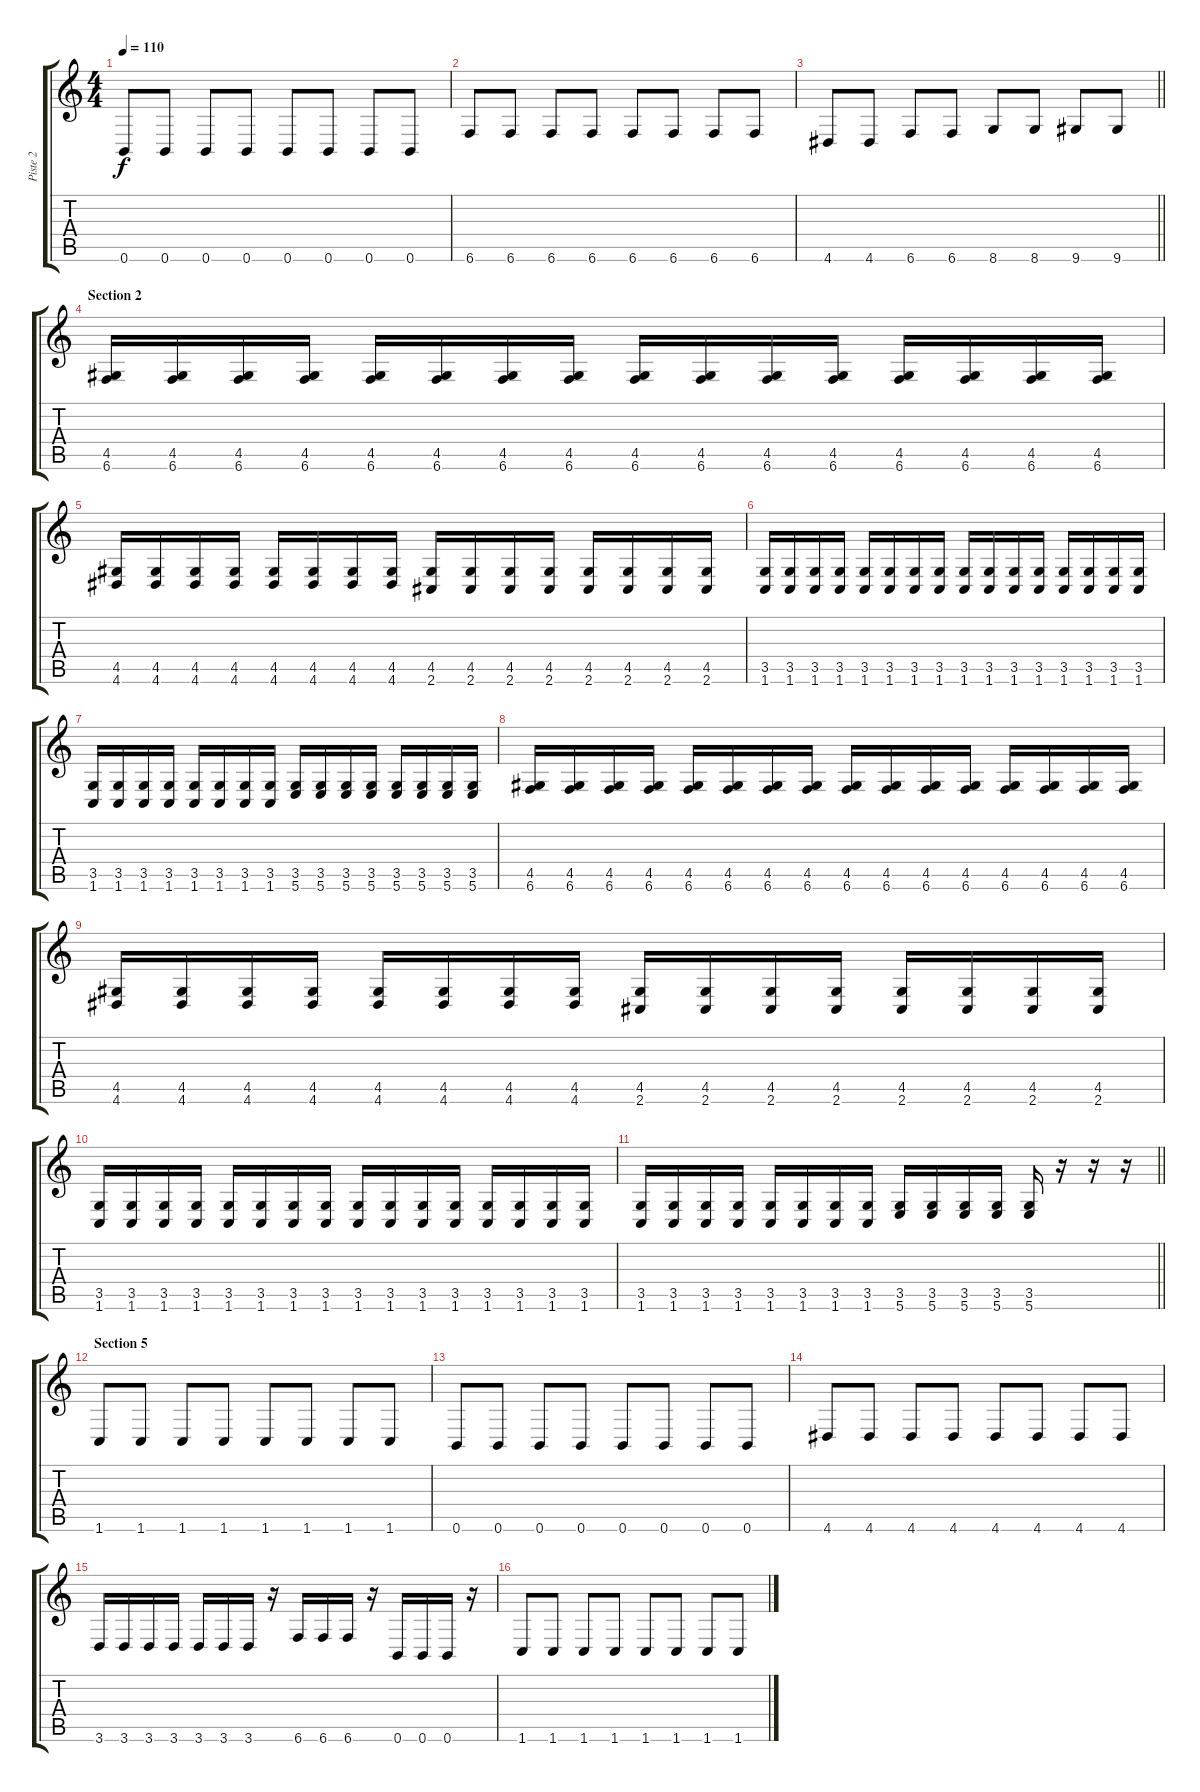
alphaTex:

\track ("Piste 2" "Piste 2") {instrument distortionguitar}
\staff {score tabs}
\tuning (B3 Gb3 D3 A2 E2 B1) {hide}
\ts (4 4)
\tempo 110
\clef g2
\ks c
0.6.8{dy f} 0.6.8 0.6.8 0.6.8 0.6.8 0.6.8 0.6.8 0.6.8 |
6.6.8 6.6.8 6.6.8 6.6.8 6.6.8 6.6.8 6.6.8 6.6.8 |
\barLineRight lightlight
4.6.8 4.6.8 6.6.8 6.6.8 8.6.8 8.6.8 9.6.8 9.6.8 |
\section ("" "Section 2")
(4.5 6.6).16 (4.5 6.6).16 (4.5 6.6).16 (4.5 6.6).16 (4.5 6.6).16 (4.5 6.6).16 (4.5 6.6).16 (4.5 6.6).16 (4.5 6.6).16 (4.5 6.6).16 (4.5 6.6).16 (4.5 6.6).16 (4.5 6.6).16 (4.5 6.6).16 (4.5 6.6).16 (4.5 6.6).16 |
(4.5 4.6).16 (4.5 4.6).16 (4.5 4.6).16 (4.5 4.6).16 (4.5 4.6).16 (4.5 4.6).16 (4.5 4.6).16 (4.5 4.6).16 (4.5 2.6).16 (4.5 2.6).16 (4.5 2.6).16 (4.5 2.6).16 (4.5 2.6).16 (4.5 2.6).16 (4.5 2.6).16 (4.5 2.6).16 |
(3.5 1.6).16 (3.5 1.6).16 (3.5 1.6).16 (3.5 1.6).16 (3.5 1.6).16 (3.5 1.6).16 (3.5 1.6).16 (3.5 1.6).16 (3.5 1.6).16 (3.5 1.6).16 (3.5 1.6).16 (3.5 1.6).16 (3.5 1.6).16 (3.5 1.6).16 (3.5 1.6).16 (3.5 1.6).16 |
(3.5 1.6).16 (3.5 1.6).16 (3.5 1.6).16 (3.5 1.6).16 (3.5 1.6).16 (3.5 1.6).16 (3.5 1.6).16 (3.5 1.6).16 (3.5 5.6).16 (3.5 5.6).16 (3.5 5.6).16 (3.5 5.6).16 (3.5 5.6).16 (3.5 5.6).16 (3.5 5.6).16 (3.5 5.6).16 |
(4.5 6.6).16 (4.5 6.6).16 (4.5 6.6).16 (4.5 6.6).16 (4.5 6.6).16 (4.5 6.6).16 (4.5 6.6).16 (4.5 6.6).16 (4.5 6.6).16 (4.5 6.6).16 (4.5 6.6).16 (4.5 6.6).16 (4.5 6.6).16 (4.5 6.6).16 (4.5 6.6).16 (4.5 6.6).16 |
(4.5 4.6).16 (4.5 4.6).16 (4.5 4.6).16 (4.5 4.6).16 (4.5 4.6).16 (4.5 4.6).16 (4.5 4.6).16 (4.5 4.6).16 (4.5 2.6).16 (4.5 2.6).16 (4.5 2.6).16 (4.5 2.6).16 (4.5 2.6).16 (4.5 2.6).16 (4.5 2.6).16 (4.5 2.6).16 |
(3.5 1.6).16 (3.5 1.6).16 (3.5 1.6).16 (3.5 1.6).16 (3.5 1.6).16 (3.5 1.6).16 (3.5 1.6).16 (3.5 1.6).16 (3.5 1.6).16 (3.5 1.6).16 (3.5 1.6).16 (3.5 1.6).16 (3.5 1.6).16 (3.5 1.6).16 (3.5 1.6).16 (3.5 1.6).16 |
\barLineRight lightlight
(3.5 1.6).16 (3.5 1.6).16 (3.5 1.6).16 (3.5 1.6).16 (3.5 1.6).16 (3.5 1.6).16 (3.5 1.6).16 (3.5 1.6).16 (3.5 5.6).16 (3.5 5.6).16 (3.5 5.6).16 (3.5 5.6).16 (3.5 5.6).16 r.16 r.16 r.16 |
\section ("" "Section 5")
1.6.8 1.6.8 1.6.8 1.6.8 1.6.8 1.6.8 1.6.8 1.6.8 |
0.6.8 0.6.8 0.6.8 0.6.8 0.6.8 0.6.8 0.6.8 0.6.8 |
4.6.8 4.6.8 4.6.8 4.6.8 4.6.8 4.6.8 4.6.8 4.6.8 |
3.6.16 3.6.16 3.6.16 3.6.16 3.6.16 3.6.16 3.6.16 r.16 6.6.16 6.6.16 6.6.16 r.16 0.6.16 0.6.16 0.6.16 r.16 |
1.6.8 1.6.8 1.6.8 1.6.8 1.6.8 1.6.8 1.6.8 1.6.8
